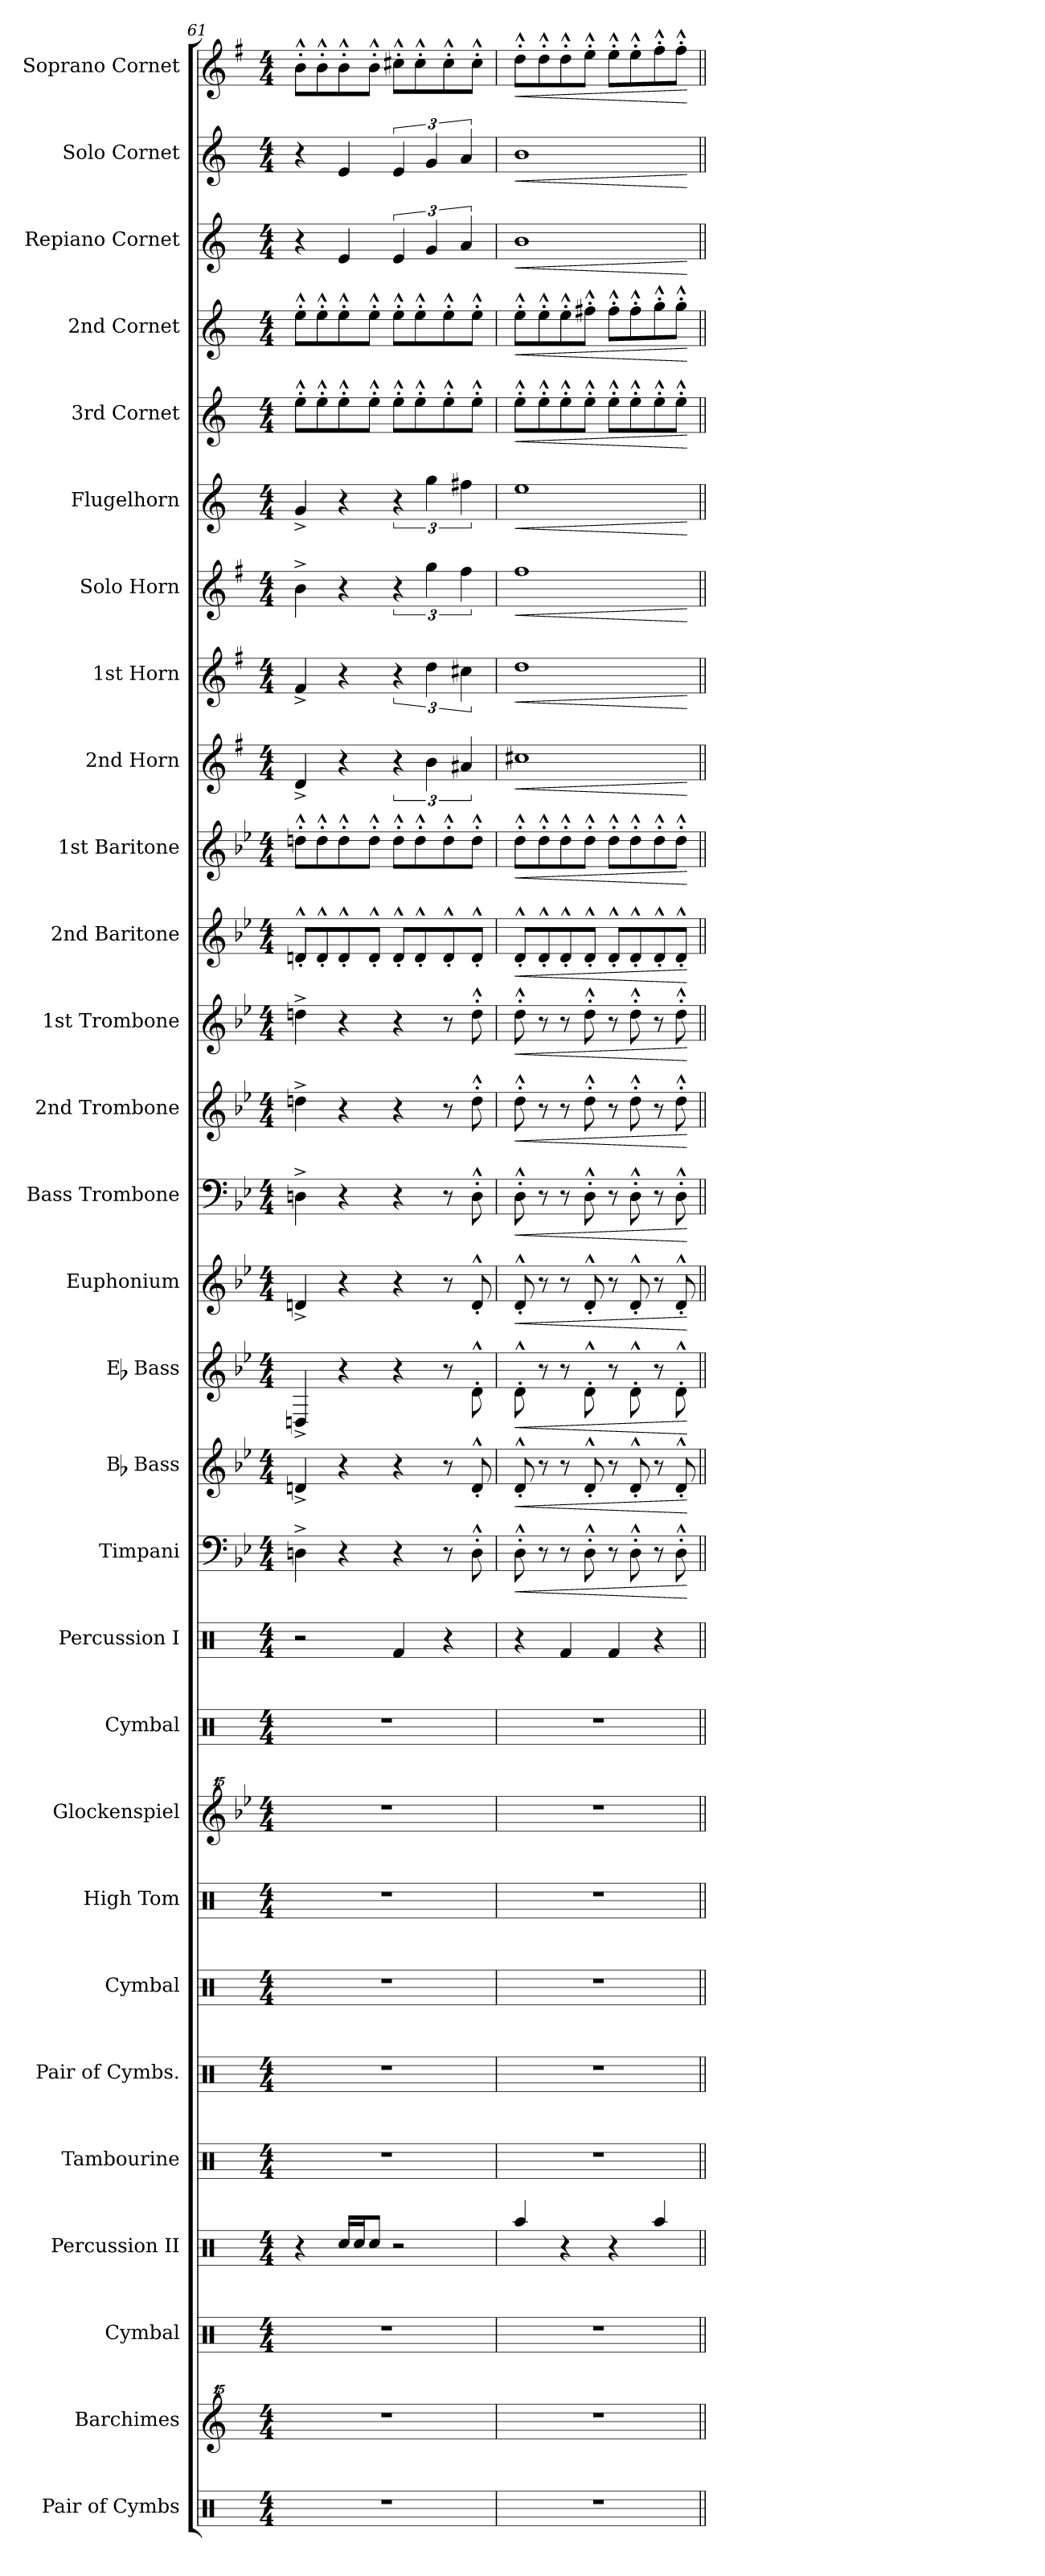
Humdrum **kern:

**kern	**kern	**kern	**kern	**kern	**kern	**kern	**kern	**kern	**kern	**kern	**kern	**dynam	**kern	**dynam	**kern	**dynam	**kern	**dynam	**kern	**dynam	**kern	**dynam	**kern	**dynam	**kern	**dynam	**kern	**dynam	**kern	**dynam	**kern	**dynam	**kern	**dynam	**kern	**dynam	**kern	**dynam	**kern	**dynam	**kern	**dynam	**kern	**dynam	**kern	**dynam
*part29	*part28	*part27	*part26	*part25	*part24	*part23	*part22	*part21	*part20	*part19	*part18	*part18	*part17	*part17	*part16	*part16	*part15	*part15	*part14	*part14	*part13	*part13	*part12	*part12	*part11	*part11	*part10	*part10	*part9	*part9	*part8	*part8	*part7	*part7	*part6	*part6	*part5	*part5	*part4	*part4	*part3	*part3	*part2	*part2	*part1	*part1
*staff29	*staff28	*staff27	*staff26	*staff25	*staff24	*staff23	*staff22	*staff21	*staff20	*staff19	*staff18	*staff18	*staff17	*staff17	*staff16	*staff16	*staff15	*staff15	*staff14	*staff14	*staff13	*staff13	*staff12	*staff12	*staff11	*staff11	*staff10	*staff10	*staff9	*staff9	*staff8	*staff8	*staff7	*staff7	*staff6	*staff6	*staff5	*staff5	*staff4	*staff4	*staff3	*staff3	*staff2	*staff2	*staff1	*staff1
*I"Pair of Cymbs	*I"Barchimes	*I"Cymbal	*I"Percussion II	*I"Tambourine	*I"Pair of Cymbs.	*I"Cymbal	*I"High Tom	*I"Glockenspiel	*I"Cymbal	*I"Percussion I	*I"Timpani	*	*I"Bb Bass	*	*I"Eb Bass	*	*I"Euphonium	*	*I"Bass Trombone	*	*I"2nd Trombone	*	*I"1st Trombone	*	*I"2nd Baritone	*	*I"1st Baritone	*	*I"2nd Horn	*	*I"1st Horn	*	*I"Solo Horn	*	*I"Flugelhorn	*	*I"3rd Cornet	*	*I"2nd Cornet	*	*I"Repiano Cornet	*	*I"Solo Cornet	*	*I"Soprano Cornet	*
*I'Pair Cym.	*I'Bachm.	*I'Cym.	*I'Perc. II	*I'Tamb.	*I'Pair Cym.	*I'Cym.	*I'H. To.	*I'Glk.	*I'Cym.	*I'Perc. I	*I'Timp.	*	*I'Bb Bass	*	*I'Eb Bass	*	*I'Euph.	*	*I'B. Trb.	*	*I'2nd Trb.	*	*I'1st Trb.	*	*I'2nd Bar.	*	*I'1st Bar.	*	*I'2nd Hn.	*	*I'1st Hn.	*	*I'Solo Hn.	*	*I'Flugel.	*	*I'3rd Cnt.	*	*I'2nd Cnt.	*	*I'Rep. Cnt.	*	*I'Solo Cnt.	*	*I'Sop. Cnt.	*
*clefX	*clefG^^2	*clefX	*clefX	*clefX	*clefX	*clefX	*clefX	*clefG^^2	*clefX	*clefX	*clefF4	*	*clefG2	*	*clefG2	*	*clefG2	*	*clefF4	*	*clefG2	*	*clefG2	*	*clefG2	*	*clefG2	*	*clefG2	*	*clefG2	*	*clefG2	*	*clefG2	*	*clefG2	*	*clefG2	*	*clefG2	*	*clefG2	*	*clefG2	*
*	*	*	*	*	*	*	*	*	*	*	*	*	*ITrd15c26	*	*ITrd12c21	*	*ITrd8c14	*	*	*	*ITrd8c14	*	*ITrd8c14	*	*ITrd8c14	*	*ITrd8c14	*	*ITrd5c9	*	*ITrd5c9	*	*ITrd5c9	*	*ITrd1c2	*	*ITrd1c2	*	*ITrd1c2	*	*ITrd1c2	*	*ITrd1c2	*	*ITrd-2c-3	*
*k[]	*k[]	*k[]	*k[]	*k[]	*k[]	*k[]	*k[]	*k[b-e-]	*k[]	*k[]	*k[b-e-]	*	*k[b-e-]	*	*k[b-e-]	*	*k[b-e-]	*	*k[b-e-]	*	*k[b-e-]	*	*k[b-e-]	*	*k[b-e-]	*	*k[b-e-]	*	*k[b-e-]	*	*k[b-e-]	*	*k[b-e-]	*	*k[b-e-]	*	*k[b-e-]	*	*k[b-e-]	*	*k[b-e-]	*	*k[b-e-]	*	*k[b-e-]	*
*M4/4	*M4/4	*M4/4	*M4/4	*M4/4	*M4/4	*M4/4	*M4/4	*M4/4	*M4/4	*M4/4	*M4/4	*	*M4/4	*	*M4/4	*	*M4/4	*	*M4/4	*	*M4/4	*	*M4/4	*	*M4/4	*	*M4/4	*	*M4/4	*	*M4/4	*	*M4/4	*	*M4/4	*	*M4/4	*	*M4/4	*	*M4/4	*	*M4/4	*	*M4/4	*
=61	=61	=61	=61	=61	=61	=61	=61	=61	=61	=61	=61	=61	=61	=61	=61	=61	=61	=61	=61	=61	=61	=61	=61	=61	=61	=61	=61	=61	=61	=61	=61	=61	=61	=61	=61	=61	=61	=61	=61	=61	=61	=61	=61	=61	=61	=61
1r	1r	1r	4r	1r	1r	1r	1r	1r	1r	2r	4Dn^\	.	4DDn^/	.	4DDn^/	.	4Dn^/	.	4Dn^\	.	4dn^\	.	4dn^\	.	8Dn^^'/L	.	8dn^^'\L	.	4F^/	.	4A^/	.	4d^\	.	4f^/	.	8dd^^'\L	.	8dd^^'\L	.	4r	.	4r	.	8dd^^'\L	.
.	.	.	.	.	.	.	.	.	.	.	.	.	.	.	.	.	.	.	.	.	.	.	.	.	8D^^'/	.	8d^^'\	.	.	.	.	.	.	.	.	.	8dd^^'\	.	8dd^^'\	.	.	.	.	.	8dd^^'\	.
.	.	.	16Rcc/LL	.	.	.	.	.	.	.	4r	.	4r	.	4r	.	4r	.	4r	.	4r	.	4r	.	8D^^'/	.	8d^^'\	.	4r	.	4r	.	4r	.	4r	.	8dd^^'\	.	8dd^^'\	.	4d/	.	4d/	.	8dd^^'\	.
.	.	.	16Rcc/J	.	.	.	.	.	.	.	.	.	.	.	.	.	.	.	.	.	.	.	.	.	.	.	.	.	.	.	.	.	.	.	.	.	.	.	.	.	.	.	.	.	.	.
.	.	.	8Rcc/J	.	.	.	.	.	.	.	.	.	.	.	.	.	.	.	.	.	.	.	.	.	8D^^'/J	.	8d^^'\J	.	.	.	.	.	.	.	.	.	8dd^^'\J	.	8dd^^'\J	.	.	.	.	.	8dd^^'\J	.
.	.	.	2r	.	.	.	.	.	.	4Rf/	4r	.	4r	.	4r	.	4r	.	4r	.	4r	.	4r	.	8D^^'/L	.	8d^^'\L	.	6r	.	6r	.	6r	.	6r	.	8dd^^'\L	.	8dd^^'\L	.	6d/	.	6d/	.	8een^^'\L	.
.	.	.	.	.	.	.	.	.	.	.	.	.	.	.	.	.	.	.	.	.	.	.	.	.	8D^^'/	.	8d^^'\	.	.	.	.	.	.	.	.	.	8dd^^'\	.	8dd^^'\	.	.	.	.	.	8ee^^'\	.
.	.	.	.	.	.	.	.	.	.	.	.	.	.	.	.	.	.	.	.	.	.	.	.	.	.	.	.	.	6d\	.	6f\	.	6b-\	.	6ff\	.	.	.	.	.	6f/	.	6f/	.	.	.
.	.	.	.	.	.	.	.	.	.	4r	8r	.	8r	.	8r	.	8r	.	8r	.	8r	.	8r	.	8D^^'/	.	8d^^'\	.	.	.	.	.	.	.	.	.	8dd^^'\	.	8dd^^'\	.	.	.	.	.	8ee^^'\	.
.	.	.	.	.	.	.	.	.	.	.	.	.	.	.	.	.	.	.	.	.	.	.	.	.	.	.	.	.	6c#X/	.	6en\	.	6a\	.	6een\	.	.	.	.	.	6g/	.	6g/	.	.	.
.	.	.	.	.	.	.	.	.	.	.	8D^^'\	.	8DD^^'/	.	8D^^'\	.	8D^^'/	.	8D^^'\	.	8d^^'\	.	8d^^'\	.	8D^^'/J	.	8d^^'\J	.	.	.	.	.	.	.	.	.	8dd^^'\J	.	8dd^^'\J	.	.	.	.	.	8ee^^'\J	.
=62	=62	=62	=62	=62	=62	=62	=62	=62	=62	=62	=62	=62	=62	=62	=62	=62	=62	=62	=62	=62	=62	=62	=62	=62	=62	=62	=62	=62	=62	=62	=62	=62	=62	=62	=62	=62	=62	=62	=62	=62	=62	=62	=62	=62	=62	=62
!	!	!	!	!	!	!	!	!	!	!	!	!LO:HP:b	!	!LO:HP:b	!	!LO:HP:b	!	!LO:HP:b	!	!LO:HP:b	!	!LO:HP:b	!	!LO:HP:b	!	!LO:HP:b	!	!LO:HP:b	!	!LO:HP:b	!	!LO:HP:b	!	!LO:HP:b	!	!LO:HP:b	!	!LO:HP:b	!	!LO:HP:b	!	!LO:HP:b	!	!LO:HP:b	!	!LO:HP:b
1r	1r	1r	4Raa/	1r	1r	1r	1r	1r	1r	4r	8D^^'\	<	8DD^^'/	<	8D^^'\	<	8D^^'/	<	8D^^'\	<	8d^^'\	<	8d^^'\	<	8D^^'/L	<	8d^^'\L	<	1en	<	1f	<	1a	<	1dd	<	8dd^^'\L	<	8dd^^'\L	<	1a	<	1a	<	8ff^^'\L	<
.	.	.	.	.	.	.	.	.	.	.	8r	.	8r	.	8r	.	8r	.	8r	.	8r	.	8r	.	8D^^'/	.	8d^^'\	.	.	.	.	.	.	.	.	.	8dd^^'\	.	8dd^^'\	.	.	.	.	.	8ff^^'\	.
.	.	.	4r	.	.	.	.	.	.	4Rf/	8r	.	8r	.	8r	.	8r	.	8r	.	8r	.	8r	.	8D^^'/	.	8d^^'\	.	.	.	.	.	.	.	.	.	8dd^^'\	.	8dd^^'\	.	.	.	.	.	8ff^^'\	.
.	.	.	.	.	.	.	.	.	.	.	8D^^'\	.	8DD^^'/	.	8D^^'\	.	8D^^'/	.	8D^^'\	.	8d^^'\	.	8d^^'\	.	8D^^'/J	.	8d^^'\J	.	.	.	.	.	.	.	.	.	8dd^^'\J	.	8een^^'\J	.	.	.	.	.	8gg^^'\J	.
.	.	.	4r	.	.	.	.	.	.	4Rf/	8r	.	8r	.	8r	.	8r	.	8r	.	8r	.	8r	.	8D^^'/L	.	8d^^'\L	.	.	.	.	.	.	.	.	.	8dd^^'\L	.	8ee^^'\L	.	.	.	.	.	8gg^^'\L	.
.	.	.	.	.	.	.	.	.	.	.	8D^^'\	.	8DD^^'/	.	8D^^'\	.	8D^^'/	.	8D^^'\	.	8d^^'\	.	8d^^'\	.	8D^^'/	.	8d^^'\	.	.	.	.	.	.	.	.	.	8dd^^'\	.	8ee^^'\	.	.	.	.	.	8gg^^'\	.
.	.	.	4Raa/	.	.	.	.	.	.	4r	8r	.	8r	.	8r	.	8r	.	8r	.	8r	.	8r	.	8D^^'/	.	8d^^'\	.	.	.	.	.	.	.	.	.	8dd^^'\	.	8ff^^'\	.	.	.	.	.	8aa^^'\	.
.	.	.	.	.	.	.	.	.	.	.	8D^^'\	.	8DD^^'/	.	8D^^'\	.	8D^^'/	.	8D^^'\	.	8d^^'\	.	8d^^'\	.	8D^^'/J	.	8d^^'\J	.	.	.	.	.	.	.	.	.	8dd^^'\J	.	8ff^^'\J	.	.	.	.	.	8aa^^'\J	.
.	.	.	.	.	.	.	.	.	.	.	.	[	.	[	.	[	.	[	.	[	.	[	.	[	.	[	.	[	.	[	.	[	.	[	.	[	.	[	.	[	.	[	.	[	.	[
=||	=||	=||	=||	=||	=||	=||	=||	=||	=||	=||	=||	=||	=||	=||	=||	=||	=||	=||	=||	=||	=||	=||	=||	=||	=||	=||	=||	=||	=||	=||	=||	=||	=||	=||	=||	=||	=||	=||	=||	=||	=||	=||	=||	=||	=||	=||
*-	*-	*-	*-	*-	*-	*-	*-	*-	*-	*-	*-	*-	*-	*-	*-	*-	*-	*-	*-	*-	*-	*-	*-	*-	*-	*-	*-	*-	*-	*-	*-	*-	*-	*-	*-	*-	*-	*-	*-	*-	*-	*-	*-	*-	*-	*-
